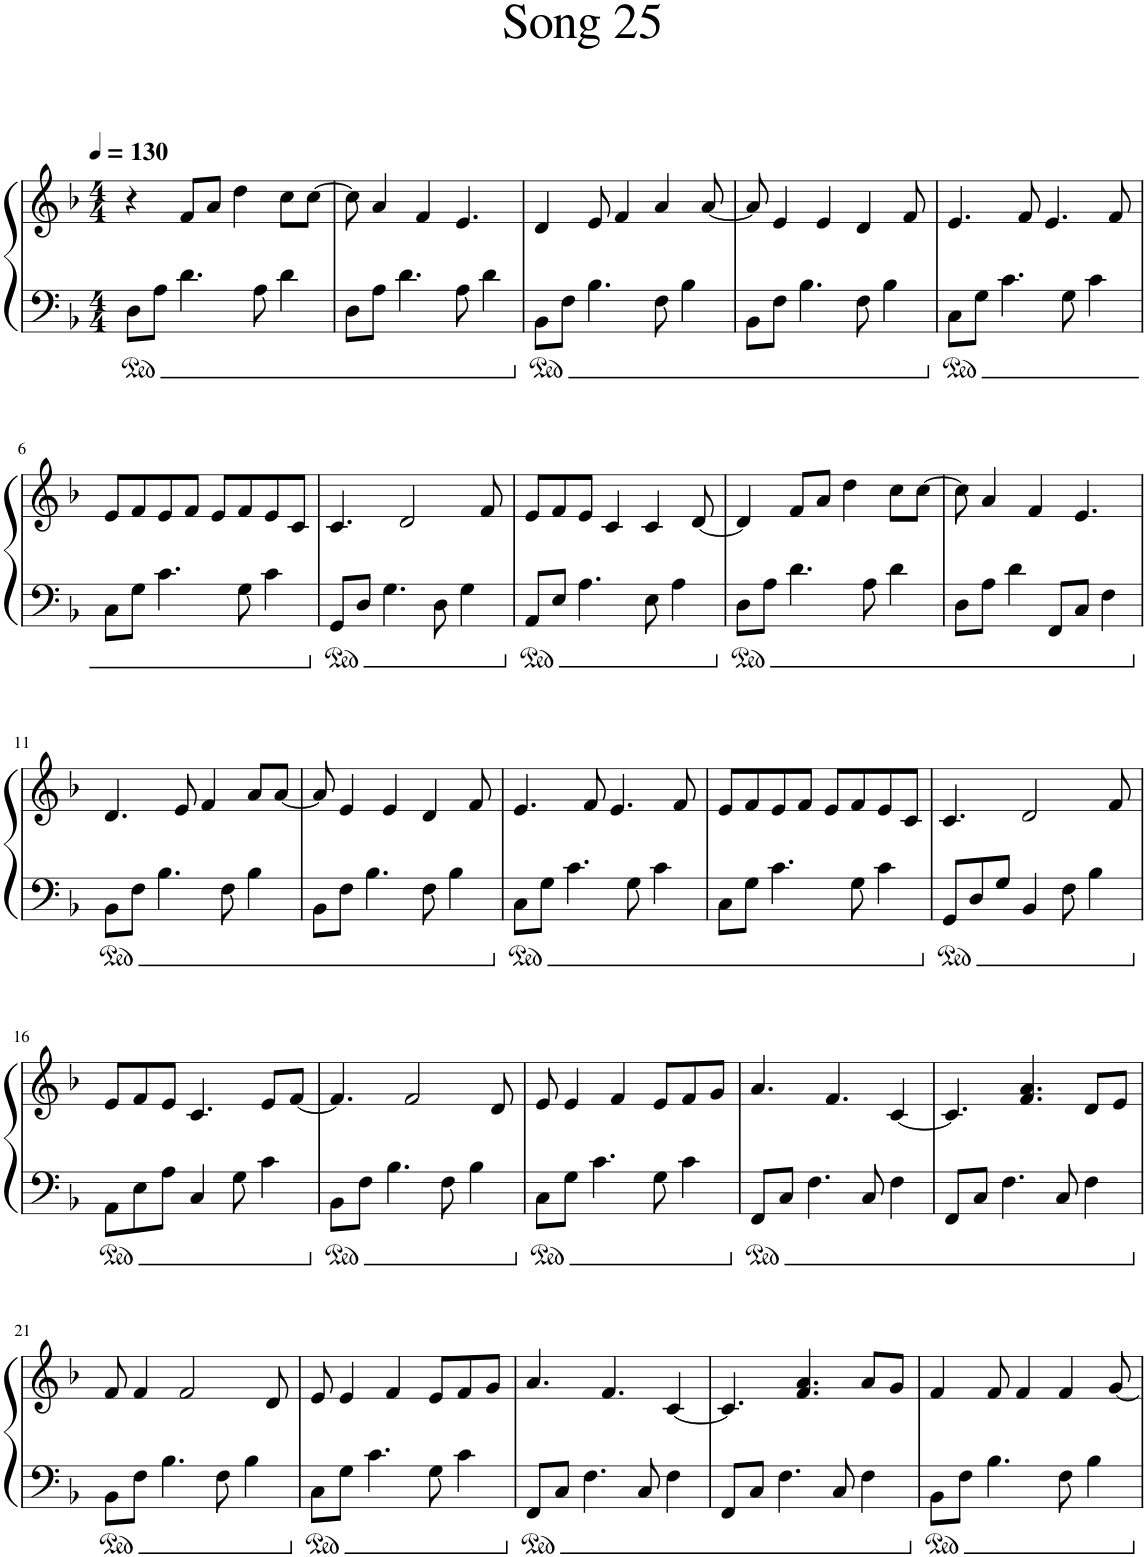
**kern	**kern
*part1	*part1
*staff2	*staff1
*I"Piano	*
*I'Pno.	*
*clefF4	*clefG2
*k[b-]	*k[b-]
*M4/4	*M4/4
*MM130	*MM130
=1	=1
8D\L	4r
8A\J	.
4.d\	8f/L
.	8a/J
.	4dd\
8A\	.
4d\	8cc\L
.	[8cc\J
=2	=2
8D\L	8cc\]
8A\J	4a/
4.d\	.
.	4f/
8A\	4.e/
4d\	.
=3	=3
8BB-\L	4d/
8F\J	.
4.B-\	8e/
.	4f/
8F\	4a/
4B-\	.
.	[8a/
=4	=4
8BB-\L	8a/]
8F\J	4e/
4.B-\	.
.	4e/
8F\	4d/
4B-\	.
.	8f/
=5	=5
8C\L	4.e/
8G\J	.
4.c\	.
.	8f/
.	4.e/
8G\	.
4c\	.
.	8f/
!!LO:LB:g=z
=6	=6
8C\L	8e/L
8G\J	8f/
4.c\	8e/
.	8f/J
.	8e/L
8G\	8f/
4c\	8e/
.	8c/J
=7	=7
8GG/L	4.c/
8D/J	.
4.G\	.
.	2d/
8D\	.
4G\	.
.	8f/
=8	=8
8AA/L	8e/L
8E/J	8f/
4.A\	8e/J
.	4c/
8E\	4c/
4A\	.
.	[8d/
=9	=9
8D\L	4d/]
8A\J	.
4.d\	8f/L
.	8a/J
.	4dd\
8A\	.
4d\	8cc\L
.	[8cc\J
=10	=10
8D\L	8cc\]
8A\J	4a/
4d\	.
.	4f/
8FF/L	.
8C/J	4.e/
4F\	.
!!LO:LB:g=z
=11	=11
8BB-\L	4.d/
8F\J	.
4.B-\	.
.	8e/
.	4f/
8F\	.
4B-\	8a/L
.	[8a/J
=12	=12
8BB-\L	8a/]
8F\J	4e/
4.B-\	.
.	4e/
8F\	4d/
4B-\	.
.	8f/
=13	=13
8C\L	4.e/
8G\J	.
4.c\	.
.	8f/
.	4.e/
8G\	.
4c\	.
.	8f/
=14	=14
8C\L	8e/L
8G\J	8f/
4.c\	8e/
.	8f/J
.	8e/L
8G\	8f/
4c\	8e/
.	8c/J
=15	=15
8GG/L	4.c/
8D/	.
8G/J	.
4BB-/	2d/
8F\	.
4B-\	.
.	8f/
!!LO:LB:g=z
=16	=16
8AA\L	8e/L
8E\	8f/
8A\J	8e/J
4C/	4.c/
8G\	.
4c\	8e/L
.	[8f/J
=17	=17
8BB-\L	4.f/]
8F\J	.
4.B-\	.
.	2f/
8F\	.
4B-\	.
.	8d/
=18	=18
8C\L	8e/
8G\J	4e/
4.c\	.
.	4f/
8G\	8e/L
4c\	8f/
.	8g/J
=19	=19
8FF/L	4.a/
8C/J	.
4.F\	.
.	4.f/
8C/	.
4F\	[4c/
=20	=20
8FF/L	4.c/]
8C/J	.
4.F\	.
.	4.f/ 4.a/
8C/	.
4F\	8d/L
.	8e/J
!!LO:LB:g=z
=21	=21
8BB-\L	8f/
8F\J	4f/
4.B-\	.
.	2f/
8F\	.
4B-\	.
.	8d/
=22	=22
8C\L	8e/
8G\J	4e/
4.c\	.
.	4f/
8G\	8e/L
4c\	8f/
.	8g/J
=23	=23
8FF/L	4.a/
8C/J	.
4.F\	.
.	4.f/
8C/	.
4F\	[4c/
=24	=24
8FF/L	4.c/]
8C/J	.
4.F\	.
.	4.f/ 4.a/
8C/	.
4F\	8a/L
.	8g/J
=25	=25
8BB-\L	4f/
8F\J	.
4.B-\	8f/
.	4f/
8F\	4f/
4B-\	.
.	[8g/
=	=
*-	*-
